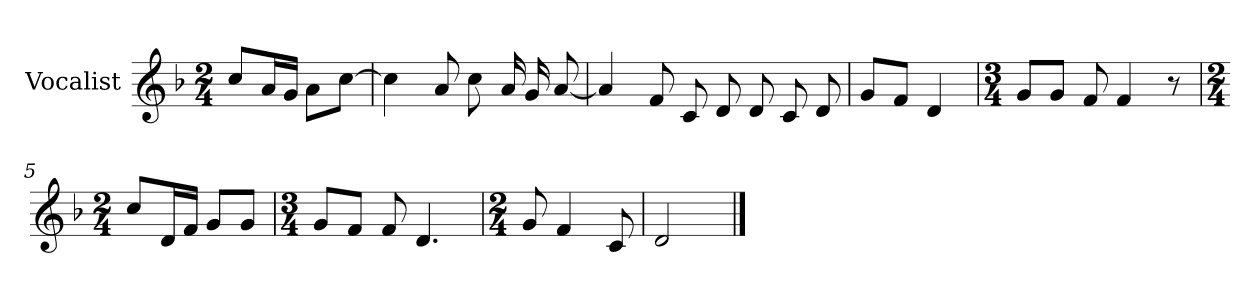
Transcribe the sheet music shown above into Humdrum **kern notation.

**kern
*part1
*staff1
*I"Vocalist
*k[b-]
*F:
*M2/4
=
8ccL
16aL
16gJJ
8aL
[8ccJ
=1
4cc]
8a
8cc
16a
16g
[8a
=2
4a]
8f
8c
8d
8d
8c
8d
=3
8gL
8fJ
4d
=4
*M3/4
8gL
8gJ
8f
4f
8r
=5
*M2/4
8ccL
16dL
16fJJ
8gL
8gJ
=6
*M3/4
8gL
8fJ
8f
4.d
=7
*M2/4
8g
4f
8c
=8
2d
==
*-
